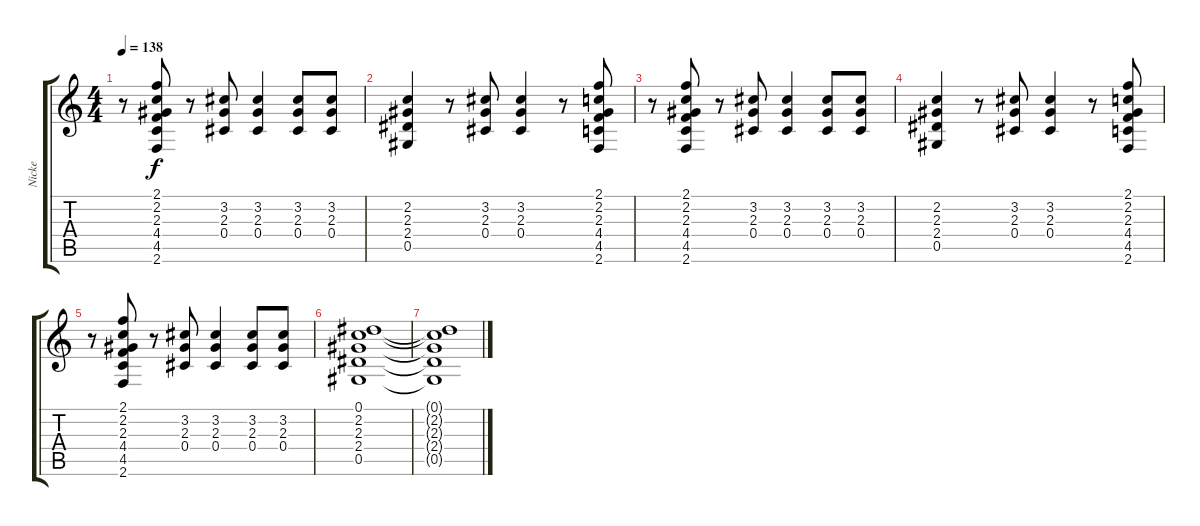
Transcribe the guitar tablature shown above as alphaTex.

\track ("Nicke" "Nicke") {instrument electricguitarclean}
\staff {score tabs}
\tuning (Eb4 Bb3 Gb3 Db3 Ab2 Eb2) {hide}
\ts (4 4)
\tempo 138
\clef g2
\ks c
r.8{dy f} (2.1 2.2 2.3 4.4 4.5 2.6).8 r.8 (3.2 2.3 0.4).8 (3.2 2.3 0.4).4 (3.2 2.3 0.4).8 (3.2 2.3 0.4).8 |
(2.2 2.3 2.4 0.5).4 r.8 (3.2 2.3 0.4).8 (3.2 2.3 0.4).4 r.8 (2.1 2.2 2.3 4.4 4.5 2.6).8 |
r.8 (2.1 2.2 2.3 4.4 4.5 2.6).8 r.8 (3.2 2.3 0.4).8 (3.2 2.3 0.4).4 (3.2 2.3 0.4).8 (3.2 2.3 0.4).8 |
(2.2 2.3 2.4 0.5).4 r.8 (3.2 2.3 0.4).8 (3.2 2.3 0.4).4 r.8 (2.1 2.2 2.3 4.4 4.5 2.6).8 |
r.8 (2.1 2.2 2.3 4.4 4.5 2.6).8 r.8 (3.2 2.3 0.4).8 (3.2 2.3 0.4).4 (3.2 2.3 0.4).8 (3.2 2.3 0.4).8 |
(0.1 2.2 2.3 2.4 0.5).1 |
(0.1{t} 2.2{t} 2.3{t} 2.4{t} 0.5{t}).1
